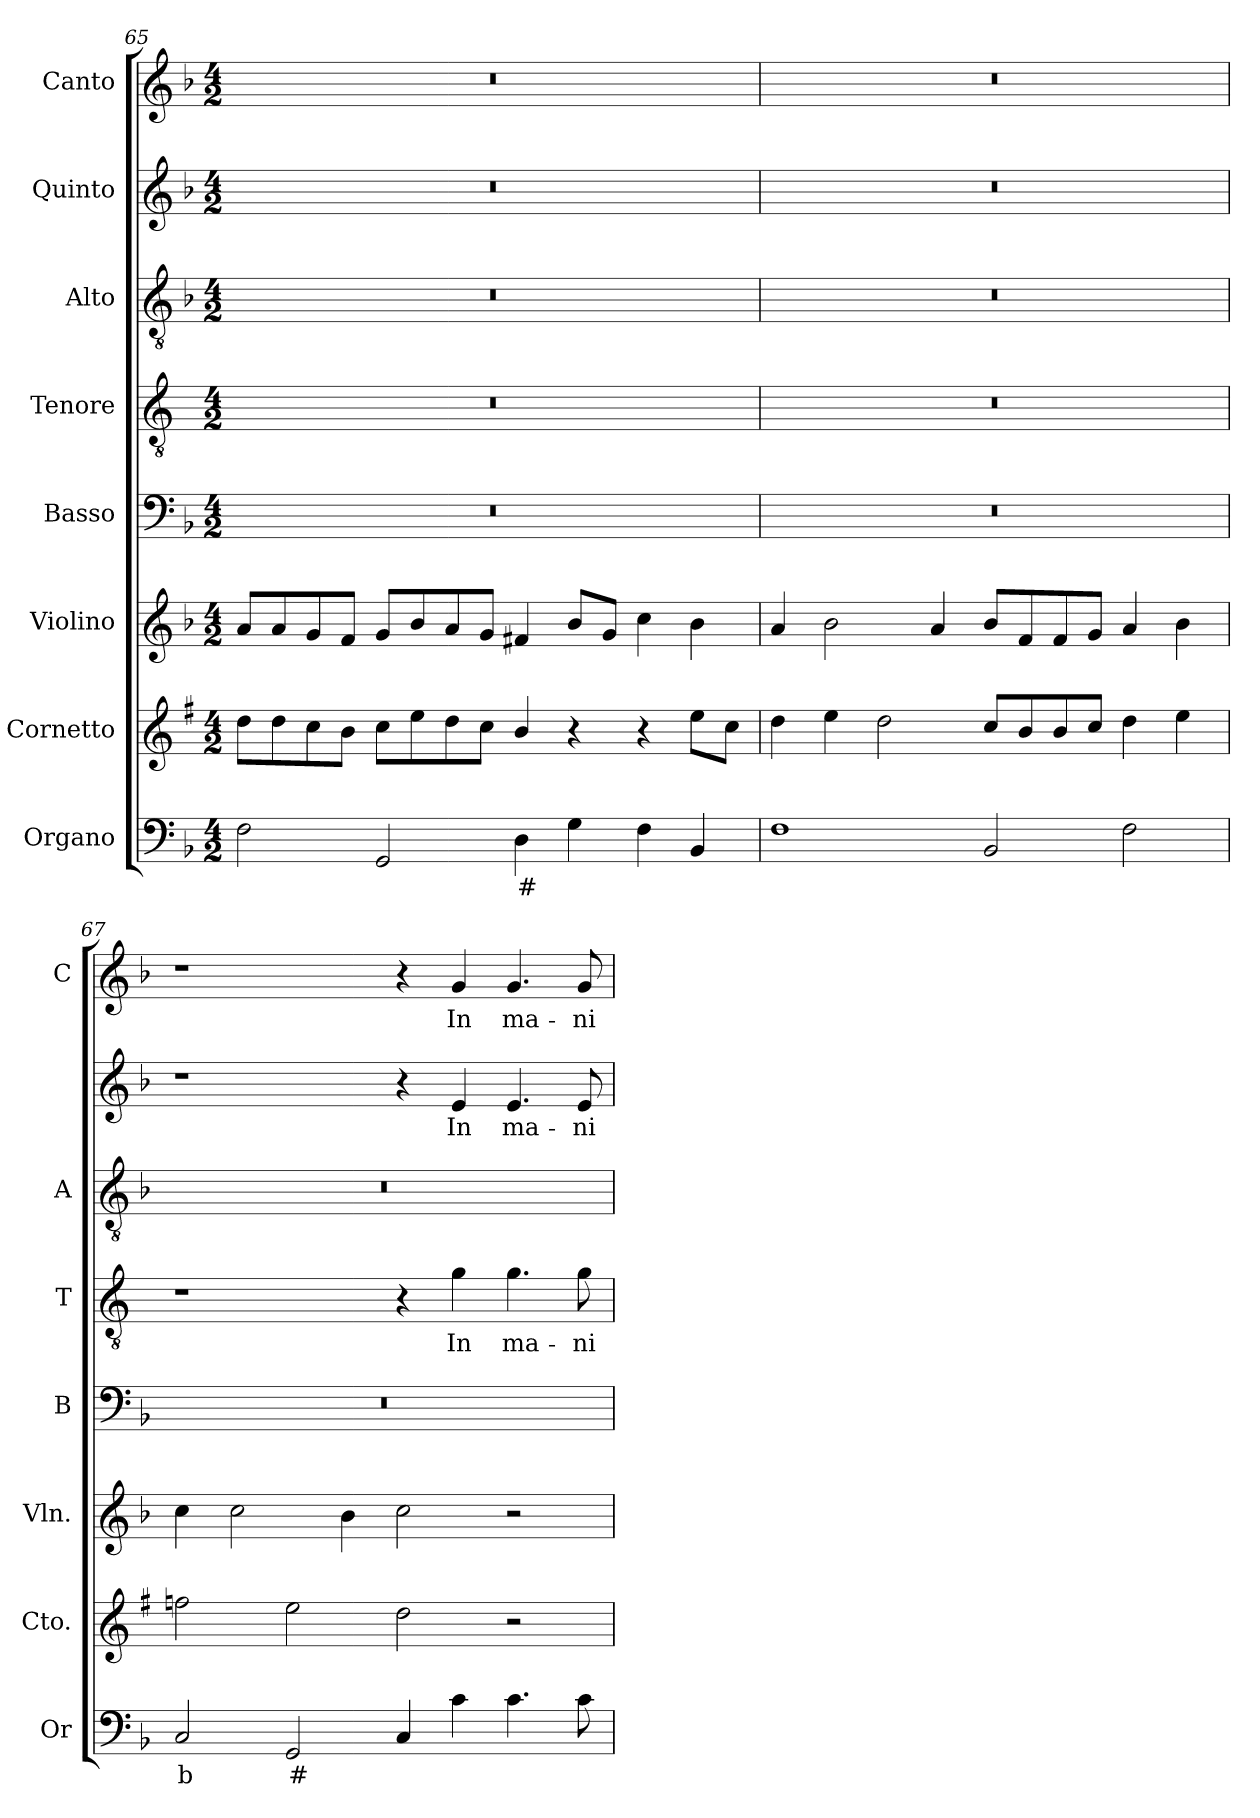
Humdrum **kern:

**kern	**text	**kern	**kern	**kern	**kern	**text	**kern	**kern	**text	**kern	**text
*part8	*part8	*part7	*part6	*part5	*part4	*part4	*part3	*part2	*part2	*part1	*part1
*staff8	*staff8	*staff7	*staff6	*staff5	*staff4	*staff4	*staff3	*staff2	*staff2	*staff1	*staff1
*I"Organo	*	*I"Cornetto	*I"Violino	*I"Basso	*I"Tenore	*	*I"Alto	*I"Quinto	*	*I"Canto	*
*I'Or	*	*I'Cto.	*I'Vln.	*I'B	*I'T	*	*I'A	*	*	*I'C	*
!!LO:PB:g=z
*clefF4	*	*clefG2	*clefG2	*clefF4	*clefGv2	*	*clefGv2	*clefG2	*	*clefG2	*
*	*	*ITrd1c2	*	*	*ITrd4c7	*	*	*	*	*	*
*k[b-]	*	*k[b-]	*k[b-]	*k[b-]	*k[b-]	*	*k[b-]	*k[b-]	*	*k[b-]	*
*F:	*	*F:	*F:	*F:	*F:	*	*F:	*F:	*	*F:	*
*M4/2	*	*M4/2	*M4/2	*M4/2	*M4/2	*	*M4/2	*M4/2	*	*M4/2	*
=65	=65	=65	=65	=65	=65	=65	=65	=65	=65	=65	=65
2F\	.	8cc\L	8a/L	0r	0r	.	0r	0r	.	0r	.
.	.	8cc\	8a/	.	.	.	.	.	.	.	.
.	.	8b-\	8g/	.	.	.	.	.	.	.	.
.	.	8a\J	8f/J	.	.	.	.	.	.	.	.
2GG/	.	8b-\L	8g/L	.	.	.	.	.	.	.	.
.	.	8dd\	8b-/	.	.	.	.	.	.	.	.
.	.	8cc\	8a/	.	.	.	.	.	.	.	.
.	.	8b-\J	8g/J	.	.	.	.	.	.	.	.
!	!LO:LY:b	!	!	!	!	!	!	!	!	!	!
4D\	#	4a/	4f#X/	.	.	.	.	.	.	.	.
4G\	.	4r	8b-/L	.	.	.	.	.	.	.	.
.	.	.	8g/J	.	.	.	.	.	.	.	.
4F\	.	4r	4cc\	.	.	.	.	.	.	.	.
4BB-/	.	8dd\L	4b-\	.	.	.	.	.	.	.	.
.	.	8b-\J	.	.	.	.	.	.	.	.	.
=66	=66	=66	=66	=66	=66	=66	=66	=66	=66	=66	=66
1F	.	4cc\	4a/	0r	0r	.	0r	0r	.	0r	.
.	.	4dd\	2b-\	.	.	.	.	.	.	.	.
.	.	2cc\	.	.	.	.	.	.	.	.	.
.	.	.	4a/	.	.	.	.	.	.	.	.
2BB-/	.	8b-/L	8b-/L	.	.	.	.	.	.	.	.
.	.	8a/	8f/	.	.	.	.	.	.	.	.
.	.	8a/	8f/	.	.	.	.	.	.	.	.
.	.	8b-/J	8g/J	.	.	.	.	.	.	.	.
2F\	.	4cc\	4a/	.	.	.	.	.	.	.	.
.	.	4dd\	4b-\	.	.	.	.	.	.	.	.
=67	=67	=67	=67	=67	=67	=67	=67	=67	=67	=67	=67
!	!LO:LY:b	!	!	!	!	!	!	!	!	!	!
2C/	b	2ee-X\	4cc\	0r	1r	.	0r	1r	.	1r	.
.	.	.	2cc\	.	.	.	.	.	.	.	.
!	!LO:LY:b	!	!	!	!	!	!	!	!	!	!
2GG/	#	2dd\	.	.	.	.	.	.	.	.	.
.	.	.	4b-\	.	.	.	.	.	.	.	.
4C/	.	2cc\	2cc\	.	4r	.	.	4r	.	4r	.
!	!	!	!	!	!	!LO:LY:b	!	!	!LO:LY:b	!	!LO:LY:b
4c\	.	.	.	.	4c\	In	.	4e/	In	4g/	In
!	!	!	!	!	!	!LO:LY:b	!	!	!LO:LY:b	!	!LO:LY:b
4.c\	.	2r	2r	.	4.c\	ma-	.	4.e/	ma-	4.g/	ma-
!	!	!	!	!	!	!LO:LY:b	!	!	!LO:LY:b	!	!LO:LY:b
8c\	.	.	.	.	8c\	-ni-	.	8e/	-ni-	8g/	-ni-
=	=	=	=	=	=	=	=	=	=	=	=
*-	*-	*-	*-	*-	*-	*-	*-	*-	*-	*-	*-
